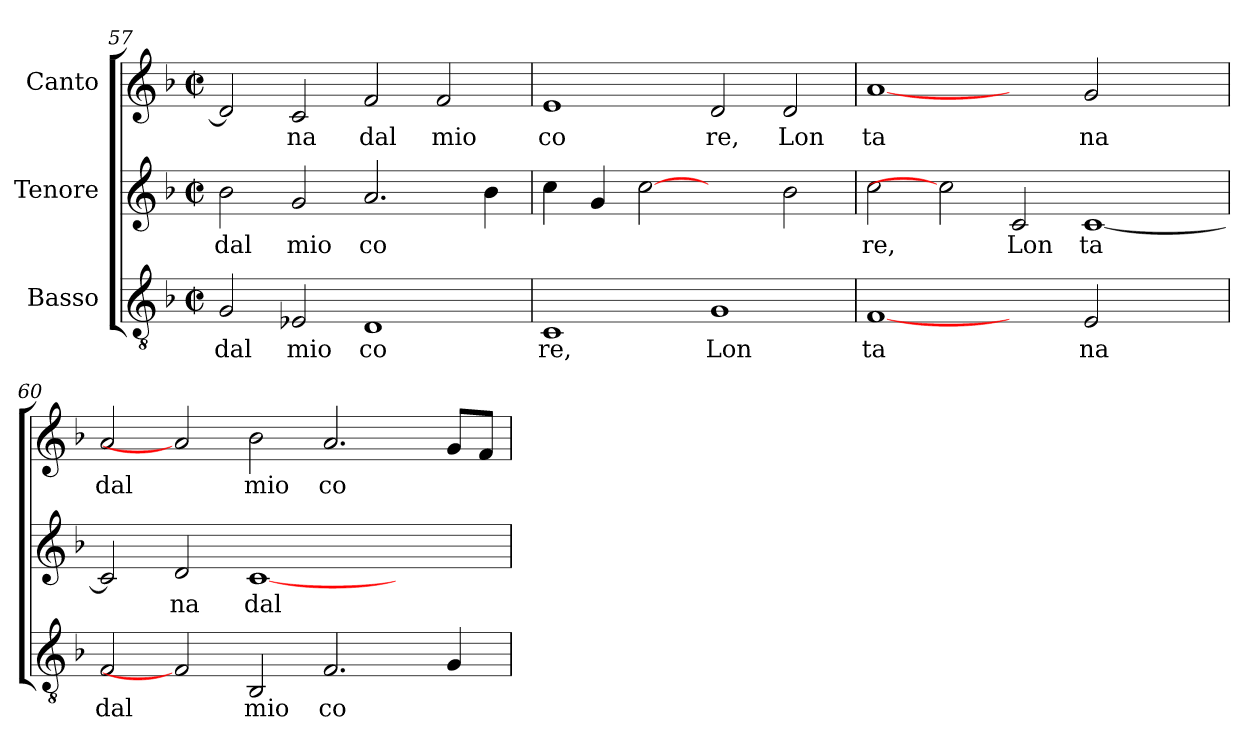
**kern	**text	**kern	**text	**kern	**text
*part3	*part3	*part2	*part2	*part1	*part1
*staff3	*staff3	*staff2	*staff2	*staff1	*staff1
*I"Basso	*	*I"Tenore	*	*I"Canto	*
*clefGv2	*	*clefG2	*	*clefG2	*
*k[b-]	*	*k[b-]	*	*k[b-]	*
*F:	*	*F:	*	*F:	*
*M2/2	*	*M2/2	*	*M2/2	*
*met(c|)	*	*met(c|)	*	*met(c|)	*
=57	=57	=57	=57	=57	=57
!	!LO:LY:b:cj	!	!LO:LY:b:cj	!	!LO:LY:b:cj
2G/	dal	2b-\	dal	2d/]	.
!	!LO:LY:b:cj	!	!LO:LY:b:cj	!	!LO:LY:b:cj
2E-X/	mio	2g/	mio	2c/	na
!	!LO:LY:b:cj	!	!LO:LY:b:cj	!	!LO:LY:b:cj
1D	co	2.a/	co	2f/	dal
!	!	!	!	!	!LO:LY:b:cj
.	.	.	.	2f/	mio
!	!	!	!LO:LY:b:cj	!	!
.	.	4b-\	.	.	.
=58	=58	=58	=58	=58	=58
!	!LO:LY:b:cj	!	!LO:LY:b:cj	!	!LO:LY:b:cj
1C	re,	4cc\	.	1e	co
!	!	!	!LO:LY:b:cj	!	!
.	.	4g/	.	.	.
!	!	!	!LO:LY:b:cj	!	!
.	.	[2cc	.	.	.
!	!LO:LY:b:cj	!	!	!	!LO:LY:b:cj
1G	Lon	2ryy	.	2d/	re,
!	!	!	!LO:LY:b:cj	!	!LO:LY:b:cj
.	.	2b-\	.	2d/	Lon
!!LO:LB:g=z
=59	=59	=59	=59	=59	=59
!	!LO:LY:b:cj	!	!LO:LY:b:cj	!	!LO:LY:b:cj
[1F	ta	2cc\	re,	[1a	ta
.	.	2cc]	.	.	.
!	!	!	!LO:LY:b:cj	!	!
2ryy	.	2c/	Lon	2ryy	.
!	!LO:LY:b:cj	!	!LO:LY:b:cj	!	!LO:LY:b:cj
2E/	na	[<1c	ta	2g/	na
2ryy	.	.	.	2ryy	.
=60	=60	=60	=60	=60	=60
!	!LO:LY:b:cj	!	!LO:LY:b:cj	!	!LO:LY:b:cj
2F/	dal	2c/]	.	2a/	dal
!	!	!	!LO:LY:b:cj	!	!
2F]	.	2d/	na	2a]	.
!	!LO:LY:b:cj	!	!LO:LY:b:cj	!	!LO:LY:b:cj
2BB-/	mio	[<1c	dal	2b-\	mio
!	!LO:LY:b:cj	!	!	!	!LO:LY:b:cj
2.F/	co	.	.	2.a/	co
.	.	2ryy	.	.	.
!	!LO:LY:b:cj	!	!	!	!LO:LY:b:cj
4G/	.	.	.	8g/L	.
!	!	!	!	!	!LO:LY:b:cj
.	.	.	.	8f/J	.
=	=	=	=	=	=
*-	*-	*-	*-	*-	*-
